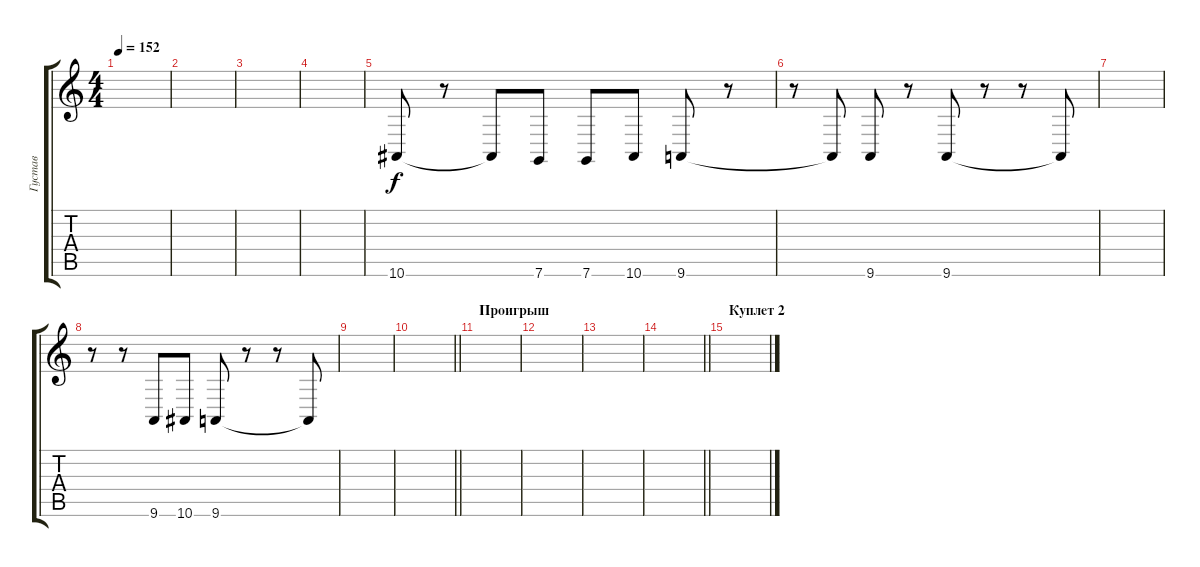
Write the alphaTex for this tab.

\track ("Густав" "Густав") {instrument oboe}
\staff {score tabs}
\tuning (D4 A3 F3 C3 G2 C2) {hide}
\ts (4 4)
\tempo 152
\clef g2
\ks c
|
|
|
|
10.6.8 r.8 10.6{t}.8 7.6.8 7.6.8 10.6.8 9.6.8 r.8 |
r.8 9.6{t}.8 9.6.8 r.8 9.6.8 r.8 r.8 9.6{t}.8 |
|
r.8 r.8 9.6.8 10.6.8 9.6.8 r.8 r.8 9.6{t}.8 |
|
\barLineRight lightlight
|
\section ("" "Проигрыш")
|
|
|
\barLineRight lightlight
|
\section ("" "Куплет 2")
